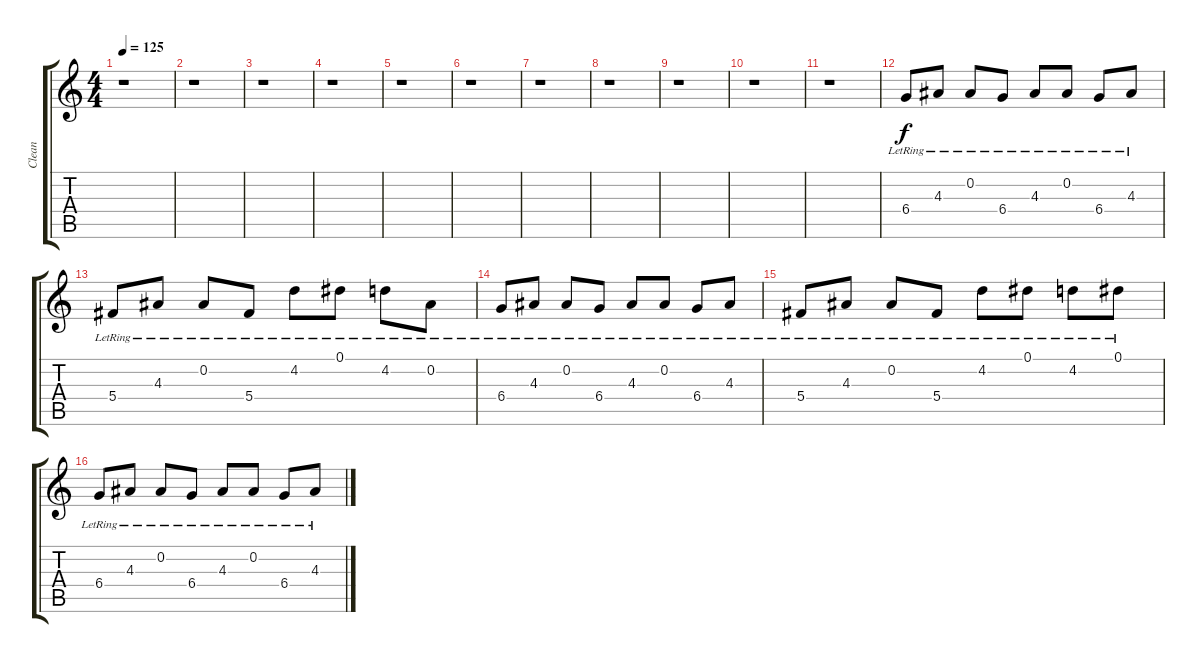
\track ("Clean" "Clean") {instrument electricguitarclean}
\staff {score tabs}
\tuning (Eb4 Bb3 Gb3 Db3 Ab2 Eb2) {hide}
\ts (4 4)
\tempo 125
\clef g2
\ks c
r.1{dy f} |
r.1 |
r.1 |
r.1 |
r.1 |
r.1 |
r.1 |
r.1 |
r.1 |
r.1 |
r.1 |
6.4{lr}.8 4.3{lr}.8 0.2{lr}.8 6.4{lr}.8 4.3{lr}.8 0.2{lr}.8 6.4{lr}.8 4.3{lr}.8 |
5.4{lr}.8 4.3{lr}.8 0.2{lr}.8 5.4{lr}.8 4.2{lr}.8 0.1{lr}.8 4.2{lr}.8 0.2{lr}.8 |
6.4{lr}.8 4.3{lr}.8 0.2{lr}.8 6.4{lr}.8 4.3{lr}.8 0.2{lr}.8 6.4{lr}.8 4.3{lr}.8 |
5.4{lr}.8 4.3{lr}.8 0.2{lr}.8 5.4{lr}.8 4.2{lr}.8 0.1{lr}.8 4.2{lr}.8 0.1{lr}.8 |
6.4{lr}.8 4.3{lr}.8 0.2{lr}.8 6.4{lr}.8 4.3{lr}.8 0.2{lr}.8 6.4{lr}.8 4.3{lr}.8
